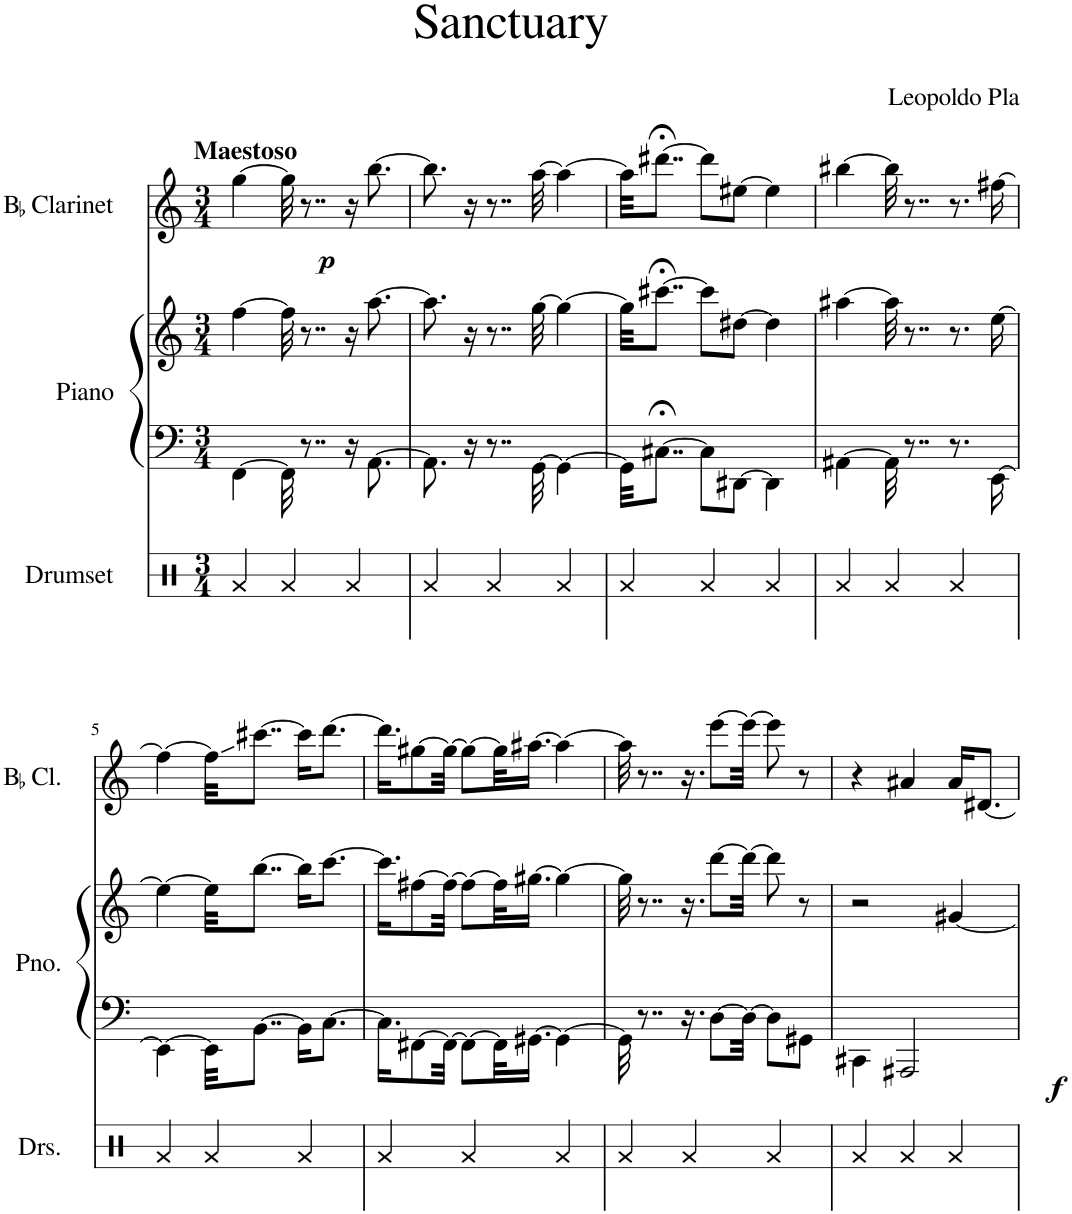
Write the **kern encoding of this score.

**kern	**kern	**kern	**dynam	**kern	**dynam
*part3	*part2	*part2	*part2	*part1	*part1
*staff4	*staff3	*staff2	*staff2/3	*staff1	*staff1
*I"Drumset	*I"Piano	*	*	*I"BaccidentalFlat Clarinet	*
*I'Drs.	*I'Pno.	*	*	*I'BaccidentalFlat Cl.	*
*stria3	*	*	*	*	*
*clefX	*clefF4	*clefG2	*	*clefG2	*
*	*	*	*	*Trd1c2	*
*k[]	*k[]	*k[]	*	*k[]	*
*M3/4	*M3/4	*M3/4	*	*M3/4	*
=1	=1	=1	=1	=1	=1
!	!	!	!	!LO:TX:a:B:t=Maestoso	!
!	!	!	!	!	!LO:DY:b
4Ra/	[4FF\	[4ff\	.	[4gg\	p
4Ra/	32FF\]	32ff\]	.	32gg\]	.
.	8..r	8..r	.	8..r	.
4Ra/	16r	16r	.	16r	.
.	[8.AA\	[8.aa\	.	[8.bb\	.
=2	=2	=2	=2	=2	=2
4Ra/	8.AA\]	8.aa\]	.	8.bb\]	.
.	16r	16r	.	16r	.
4Ra/	8..r	8..r	.	8..r	.
.	[32GG\	[32gg\	.	[32aa\	.
4Ra/	4GG\_	4gg\_	.	4aa\_	.
=3	=3	=3	=3	=3	=3
4Ra/	32GG\KKL]	32gg\KKL]	.	32aa\KKL]	.
.	[8..C#X;<\J	[8..ccc#X;<\J	.	[8..ddd#X;<\J	.
4Ra/	8C#\L]	8ccc#\L]	.	8ddd#\L]	.
.	[8DD#X\J	[8dd#X\J	.	[8ee#X\J	.
4Ra/	4DD#\]	4dd#\]	.	4ee#\]	.
=4	=4	=4	=4	=4	=4
4Ra/	[4AA#X\	[4aa#X\	.	[4bb#X\	.
4Ra/	32AA#\]	32aa#\]	.	32bb#\]	.
.	8..r	8..r	.	8..r	.
4Ra/	8.r	8.r	.	8.r	.
.	[16EE\	[16ee\	.	[16ff#X\	.
!!LO:LB:g=z
=5	=5	=5	=5	=5	=5
4Ra/	4EE\_	4ee\_	.	4ff#\_	.
4Ra/	32EE\KKL]	32ee\KKL]	.	32ff#\KKL]	.
.	[8..BB\J	[8..bb\J	.	[8..ccc#X\J	.
4Ra/	16BB\KL]	16bb\KL]	.	16ccc#\KL]	.
.	[8.C\J	[8.ccc\J	.	[8.ddd\J	.
=6	=6	=6	=6	=6	=6
4Ra/	16.C\KL]	16.ccc\KL]	.	16.ddd\KL]	.
.	[8FF#X\	[8ff#X\	.	[8gg#X\	.
.	32FF#\Jkk_	32ff#\Jkk_	.	32gg#\Jkk_	.
4Ra/	8FF#\L_	8ff#\L_	.	8gg#\L_	.
.	32FF#\KL]	32ff#\KL]	.	32gg#\KL]	.
.	[16.GG#X\JJ	[16.gg#X\JJ	.	[16.aa#X\JJ	.
4Ra/	4GG#\_	4gg#\_	.	4aa#\_	.
=7	=7	=7	=7	=7	=7
4Ra/	32GG#\]	32gg#\]	.	32aa#\]	.
.	8..r	8..r	.	8..r	.
4Ra/	16.r	16.r	.	16.r	.
.	[8D\L	[8ddd\L	.	[8eee\L	.
.	32D\Jkk_	32ddd\Jkk_	.	32eee\Jkk_	.
4Ra/	8D\L]	8ddd\]	.	8eee\]	.
.	8GG#X\J	8r	.	8r	.
=8	=8	=8	=8	=8	=8
4Ra/	4CC#X\	2r	.	4r	.
4Ra/	2AAA#X/	.	.	4a#X/	.
!	!	!	!LO:DY:b	!	!
4Ra/	.	[4g#X/	f	16a#/KL	.
.	.	.	.	[8.d#X/J	.
=	=	=	=	=	=
*-	*-	*-	*-	*-	*-
